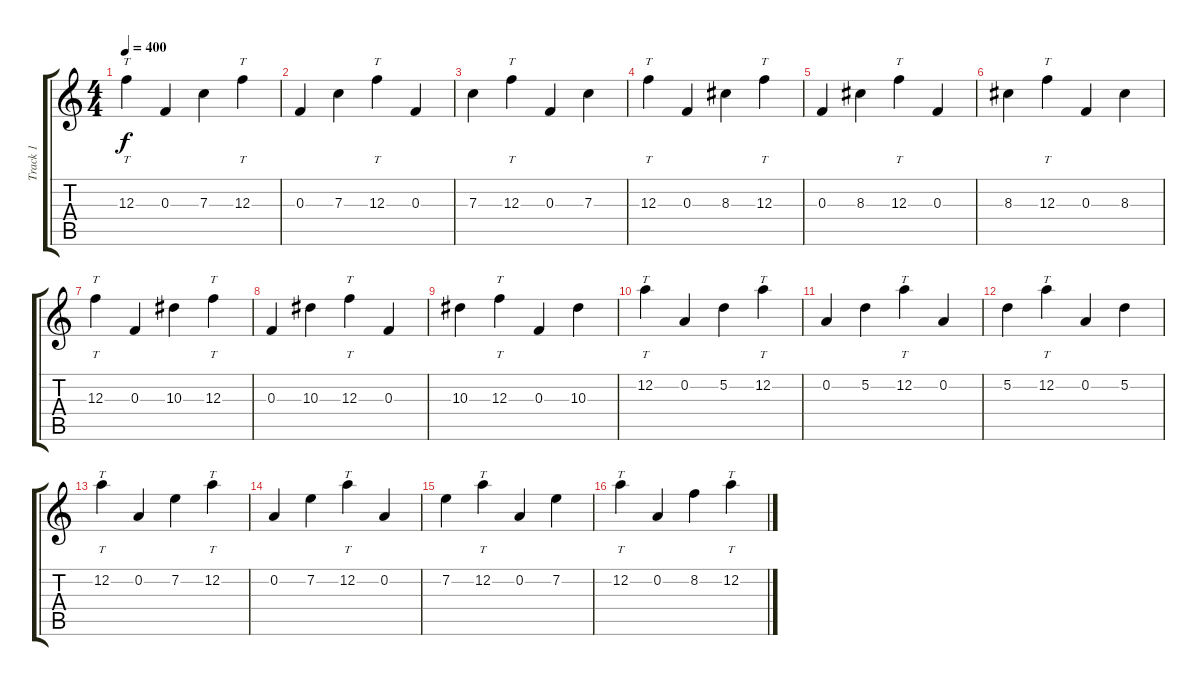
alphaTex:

\track ("Track 1" "Track 1") {instrument overdrivenguitar}
\staff {score tabs}
\tuning (D4 A3 F3 C3 G2 C2) {hide}
\ts (4 4)
\tempo 400
\clef g2
\ks c
12.3.4{tt dy f} 0.3.4 7.3.4 12.3.4{tt} |
0.3.4 7.3.4 12.3.4{tt} 0.3.4 |
7.3.4 12.3.4{tt} 0.3.4 7.3.4 |
12.3.4{tt} 0.3.4 8.3.4 12.3.4{tt} |
0.3.4 8.3.4 12.3.4{tt} 0.3.4 |
8.3.4 12.3.4{tt} 0.3.4 8.3.4 |
12.3.4{tt} 0.3.4 10.3.4 12.3.4{tt} |
0.3.4 10.3.4 12.3.4{tt} 0.3.4 |
10.3.4 12.3.4{tt} 0.3.4 10.3.4 |
12.2.4{tt} 0.2.4 5.2.4 12.2.4{tt} |
0.2.4 5.2.4 12.2.4{tt} 0.2.4 |
5.2.4 12.2.4{tt} 0.2.4 5.2.4 |
12.2.4{tt} 0.2.4 7.2.4 12.2.4{tt} |
0.2.4 7.2.4 12.2.4{tt} 0.2.4 |
7.2.4 12.2.4{tt} 0.2.4 7.2.4 |
12.2.4{tt} 0.2.4 8.2.4 12.2.4{tt}
